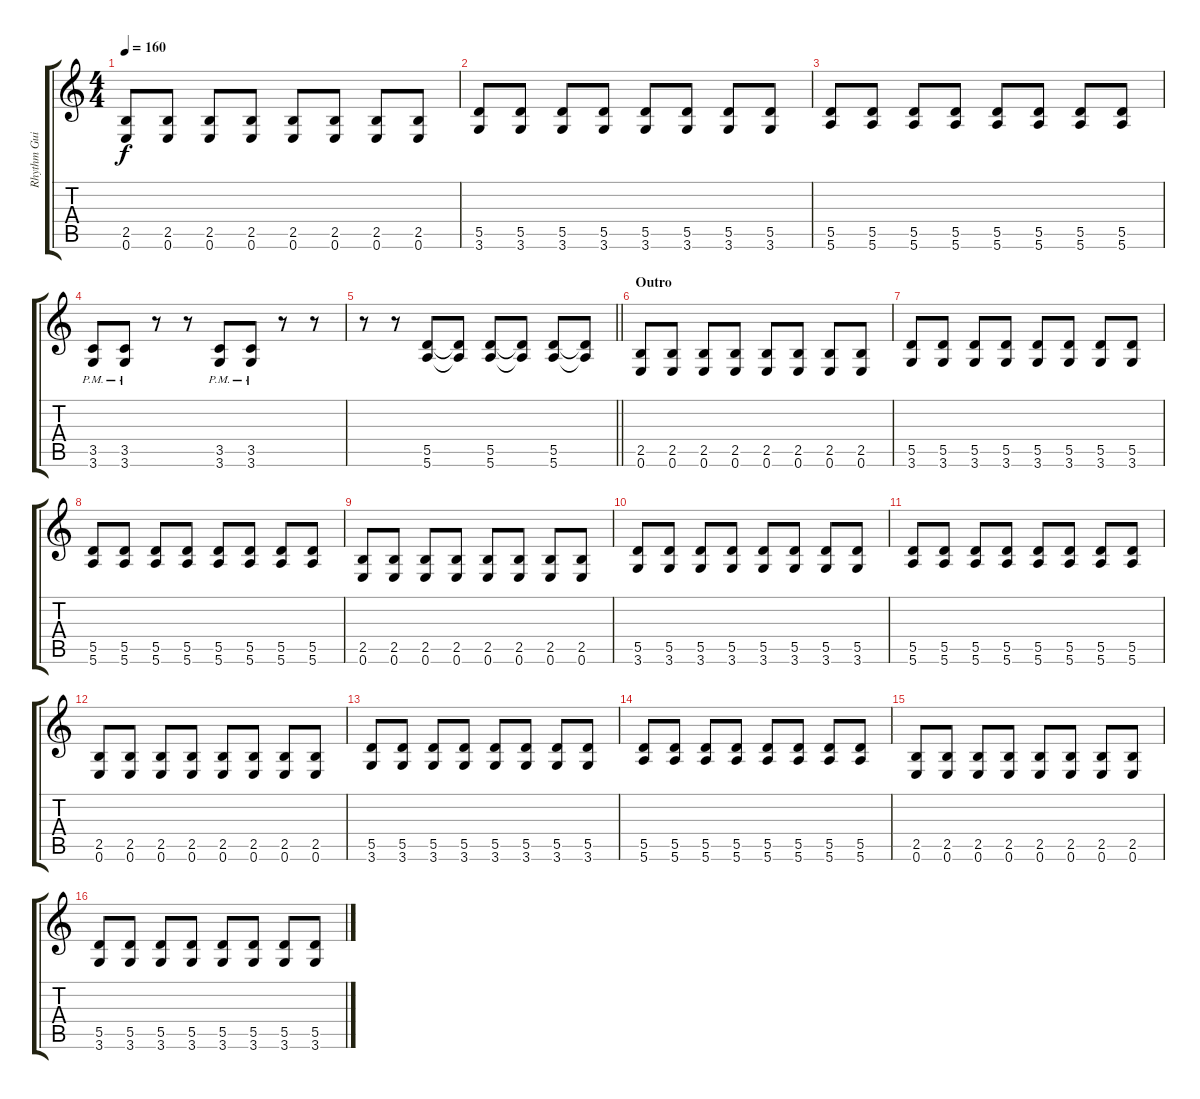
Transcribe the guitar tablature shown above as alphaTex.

\track ("Rhythm Guitar" "Rhythm Gui") {instrument distortionguitar}
\staff {score tabs}
\tuning (E4 B3 G3 D3 A2 E2) {hide}
\ts (4 4)
\tempo 160
\clef g2
\ks c
(2.5 0.6).8{dy f} (2.5 0.6).8 (2.5 0.6).8 (2.5 0.6).8 (2.5 0.6).8 (2.5 0.6).8 (2.5 0.6).8 (2.5 0.6).8 |
(5.5 3.6).8 (5.5 3.6).8 (5.5 3.6).8 (5.5 3.6).8 (5.5 3.6).8 (5.5 3.6).8 (5.5 3.6).8 (5.5 3.6).8 |
(5.5 5.6).8 (5.5 5.6).8 (5.5 5.6).8 (5.5 5.6).8 (5.5 5.6).8 (5.5 5.6).8 (5.5 5.6).8 (5.5 5.6).8 |
(3.5{pm} 3.6{pm}).8 (3.5{pm} 3.6{pm}).8 r.8 r.8 (3.5{pm} 3.6{pm}).8 (3.5{pm} 3.6{pm}).8 r.8 r.8 |
\barLineRight lightlight
r.8 r.8 (5.5 5.6).8 (5.5{t} 5.6{t}).8 (5.5 5.6).8 (5.5{t} 5.6{t}).8 (5.5 5.6).8 (5.5{t} 5.6{t}).8 |
\section ("" "Outro")
(2.5 0.6).8 (2.5 0.6).8 (2.5 0.6).8 (2.5 0.6).8 (2.5 0.6).8 (2.5 0.6).8 (2.5 0.6).8 (2.5 0.6).8 |
(5.5 3.6).8 (5.5 3.6).8 (5.5 3.6).8 (5.5 3.6).8 (5.5 3.6).8 (5.5 3.6).8 (5.5 3.6).8 (5.5 3.6).8 |
(5.5 5.6).8 (5.5 5.6).8 (5.5 5.6).8 (5.5 5.6).8 (5.5 5.6).8 (5.5 5.6).8 (5.5 5.6).8 (5.5 5.6).8 |
(2.5 0.6).8 (2.5 0.6).8 (2.5 0.6).8 (2.5 0.6).8 (2.5 0.6).8 (2.5 0.6).8 (2.5 0.6).8 (2.5 0.6).8 |
(5.5 3.6).8 (5.5 3.6).8 (5.5 3.6).8 (5.5 3.6).8 (5.5 3.6).8 (5.5 3.6).8 (5.5 3.6).8 (5.5 3.6).8 |
(5.5 5.6).8 (5.5 5.6).8 (5.5 5.6).8 (5.5 5.6).8 (5.5 5.6).8 (5.5 5.6).8 (5.5 5.6).8 (5.5 5.6).8 |
(2.5 0.6).8 (2.5 0.6).8 (2.5 0.6).8 (2.5 0.6).8 (2.5 0.6).8 (2.5 0.6).8 (2.5 0.6).8 (2.5 0.6).8 |
(5.5 3.6).8 (5.5 3.6).8 (5.5 3.6).8 (5.5 3.6).8 (5.5 3.6).8 (5.5 3.6).8 (5.5 3.6).8 (5.5 3.6).8 |
(5.5 5.6).8 (5.5 5.6).8 (5.5 5.6).8 (5.5 5.6).8 (5.5 5.6).8 (5.5 5.6).8 (5.5 5.6).8 (5.5 5.6).8 |
(2.5 0.6).8 (2.5 0.6).8 (2.5 0.6).8 (2.5 0.6).8 (2.5 0.6).8 (2.5 0.6).8 (2.5 0.6).8 (2.5 0.6).8 |
(5.5 3.6).8 (5.5 3.6).8 (5.5 3.6).8 (5.5 3.6).8 (5.5 3.6).8 (5.5 3.6).8 (5.5 3.6).8 (5.5 3.6).8
